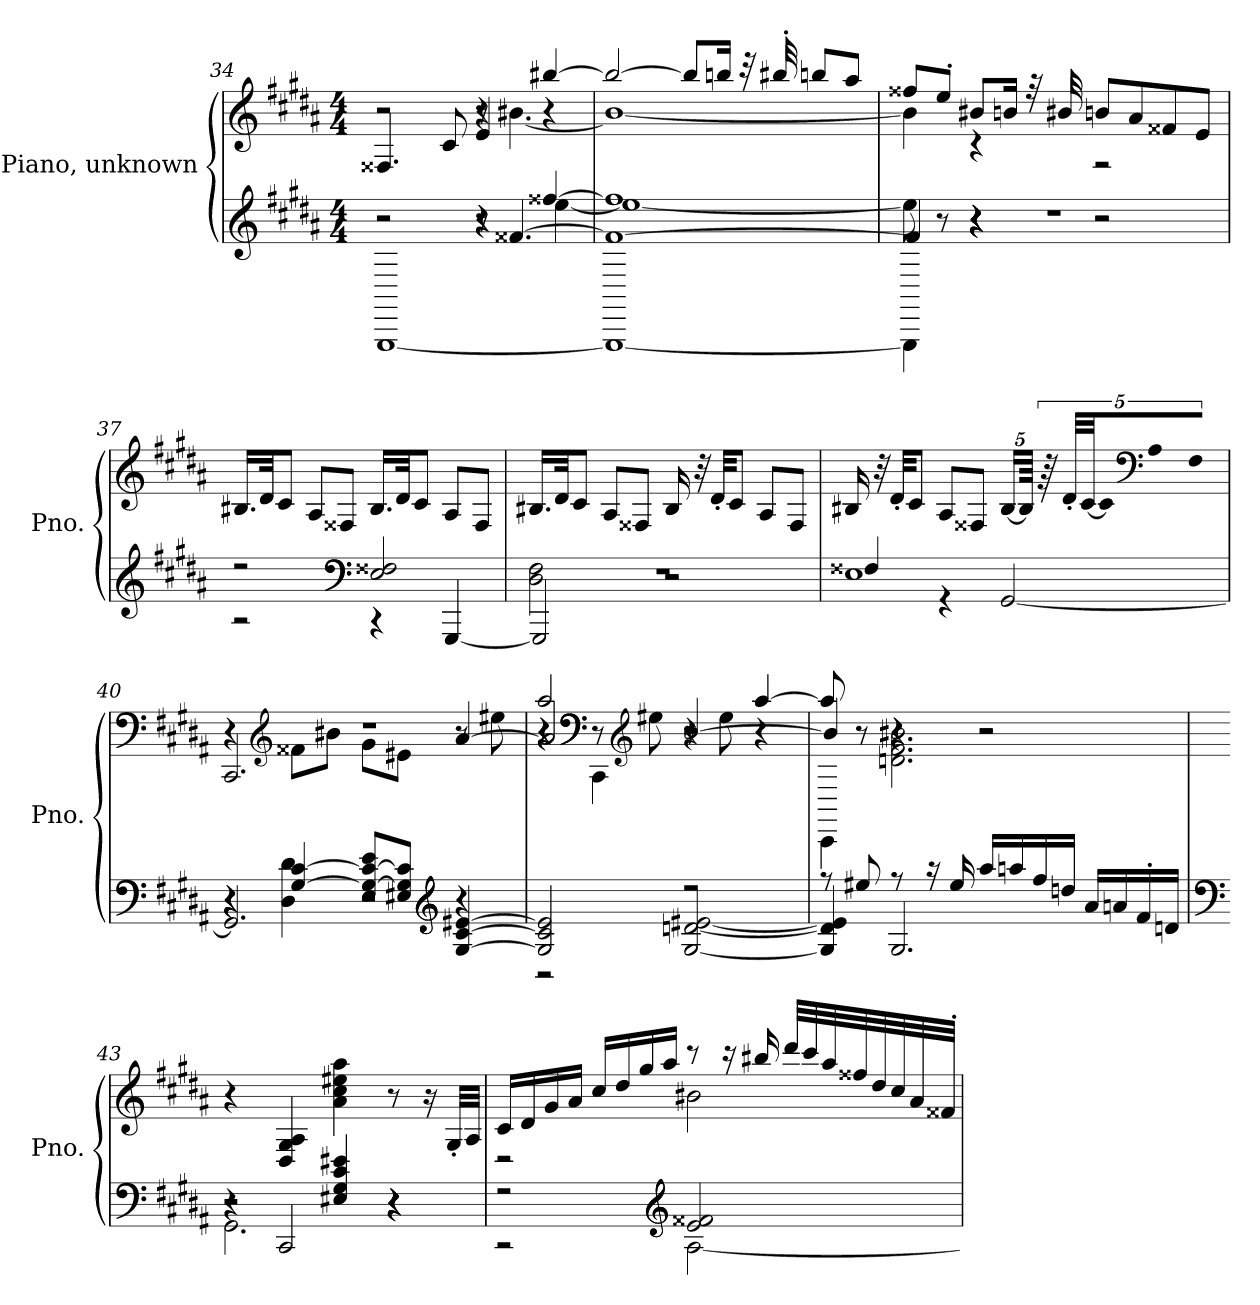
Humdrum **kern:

**kern	**kern
*part1	*part1
*staff2	*staff1
*I"Piano, unknown	*
*I'Pno.	*
*clefG2	*clefG2
*k[f#c#g#d#a#]	*k[f#c#g#d#a#]
*M4/4	*M4/4
=34	=34
*^	*^
*	*^	*	*^
*	*	*^	*	*	*
2r	2r	2r	[1GGG#	4.F##X/	2r	2r
.	.	.	.	8c#/	.	.
4r	4r	8r	.	4r	8r	4e/
.	.	[4.f##X/	.	.	[4.b#X\	.
[4ff##X/	[4ee\	.	.	[4bb#X/	.	4r
*	*	*	*	*	*v	*v
!!LO:LB:g=z
=35	=35	=35	=35	=35	=35
1ff##]	1ee_	1f##_	1GGG#_	2bb#/_	1b#_
.	.	.	.	8bb#/L]	.
.	.	.	.	16bbn/Jk	.
.	.	.	.	32r	.
.	.	.	.	32bb#X'/	.
.	.	.	.	8bbn/L	.
.	.	.	.	8aa#/J	.
=36	=36	=36	=36	=36	=36
1r	8ee\]	4f##/]	4GGG#\]	8ff##X/L	4b#\]
.	8r	.	.	8ee'/J	.
.	4r	4r	4r	8b#X/L	4r
.	.	.	.	16bn/Jk	.
.	.	.	.	32r	.
.	.	.	.	32b#X/	.
.	2r	2r	2r	8bn/L	2r
.	.	.	.	8a#/	.
.	.	.	.	8f##X/	.
.	.	.	.	8e/J	.
*	*v	*v	*v	*	*
*	*	*v	*v
=37	=37	=37
2r	2r	16.B#X/LL
.	.	32d#/JK
.	.	8c#/J
.	.	8A#/L
.	.	8F##X/J
*clefF4	*	*
2E/ 2F##X/	4r	16.B#/LL
.	.	32d#/JK
.	.	8c#/J
.	[4GGG#/	8A#/L
.	.	8F##/J
!!LO:LB:g=z
=38	=38	=38
*	*^	*
1r	2D#\ 2F#\	2GGG#/]	16.B#X/LL
.	.	.	32d#/JK
.	.	.	8c#/J
.	.	.	8A#/L
.	.	.	8F##X/J
.	2r	2r	16B#/
.	.	.	32r
.	.	.	32d#'/KKL
.	.	.	8c#/J
.	.	.	8A#/L
.	.	.	8F##/J
*	*v	*v	*
=39	=39	=39
1E	4F##X/	16B#X/
.	.	32r
.	.	32d#'/KKL
.	.	8c#/J
.	4r	8A#/L
.	.	8F##X/J
.	[2GG#/	[20B#/LL
.	.	80B#/JJkk]
.	.	80r
.	.	40d#'/LLL
.	.	[40c#/JJ
.	.	8c#/]
*	*	*clefF4
.	.	8A#/
.	.	8F##/J
!!LO:LB:g=z
=40	=40	=40
*	*^	*^
*	*	*	*	*^
4r	4r	2.GG#/]	1r	4r	2.CC#/
*	*	*	*clefG2	*	*
[4G#/ [4c#/	4D#\ 4d#\	.	.	8f##X\L	.
.	.	.	.	8b#X\J	.
8E/ 8G#/_ 8c#/_ 8e/L	2r	.	.	8g#\L	.
8E#X/ 8G#/] 8c#/]J	.	.	.	8e#X\J	.
*clefG2	*	*	*	*	*
[4G#/ [4c#/ [4e#X/	.	4r	.	8r	[4a#/
.	.	.	.	8ee#X\	.
*	*v	*v	*	*	*
=41	=41	=41	=41	=41
*	*	*	*	*^
2G#/] 2c#/] 2e#/]	2r	2aa#/	4r	2a#/]	4r
*	*	*clefF4	*	*	*
.	.	.	8r	.	4CC#\
*	*	*clefG2	*	*	*
.	.	.	8ee#X\	.	.
2r	[2G#/ [2dn/ [2e#X/	4r	8r	[2b/	2r
.	.	.	8ee#\	.	.
.	.	[4aa#/	4r	.	.
*	*	*	*	*v	*v
!!LO:PB:g=z
=42	=42	=42	=42	=42
8r	4G#/] 4d/] 4e#/]	8aa#/]	4CC#\	4b/]
8ee#X/	.	8r	.	.
8r	2.G#/	4r	2.dn\ 2.f#\ 2.b#X\	4r
16r	.	.	.	.
16ee#/	.	.	.	.
16aa#/LL	.	2r	.	2r
16aan/	.	.	.	.
16ff#/	.	.	.	.
16ddn/JJ	.	.	.	.
16a#/LL	.	.	.	.
16an/	.	.	.	.
16f#'/	.	.	.	.
16dn/JJ	.	.	.	.
*v	*v	*	*	*
*	*v	*v	*v
=43	=43
*clefF4	*
*^	*
*	*^	*
2r	2.GG#\	4r	4r
.	.	2CC#/	4D#/ 4G#/ 4A#/
4E#X/ 4G#/ 4c#/ 4e#X/	.	.	4a#\ 4cc#\ 4ee#X\ 4aa#\
4r	4r	4r	8r
.	.	.	16r
.	.	.	32G#'/LLL
.	.	.	32A#/JJJ
*	*v	*v	*
!!LO:LB:g=z
=44	=44	=44
*	*	*^
2r	2r	16c#/LL	2r
.	.	16d#/	.
.	.	16g#/	.
.	.	16a#/JJ	.
.	.	16cc#/LL	.
.	.	16dd#/	.
.	.	16gg#/	.
.	.	16aa#/JJ	.
*clefG2	*	*	*
2e/ 2f##X/	[2A#\	8r	2b#X\
.	.	16r	.
.	.	16bb#X/	.
.	.	32ddd#/LLL	.
.	.	32ccc#/	.
.	.	32aa#/	.
.	.	32ff##X/	.
.	.	32dd#/	.
.	.	32cc#/	.
.	.	32a#/	.
.	.	32f##X'/JJJ	.
*v	*v	*	*
*	*v	*v
=	=
*-	*-
